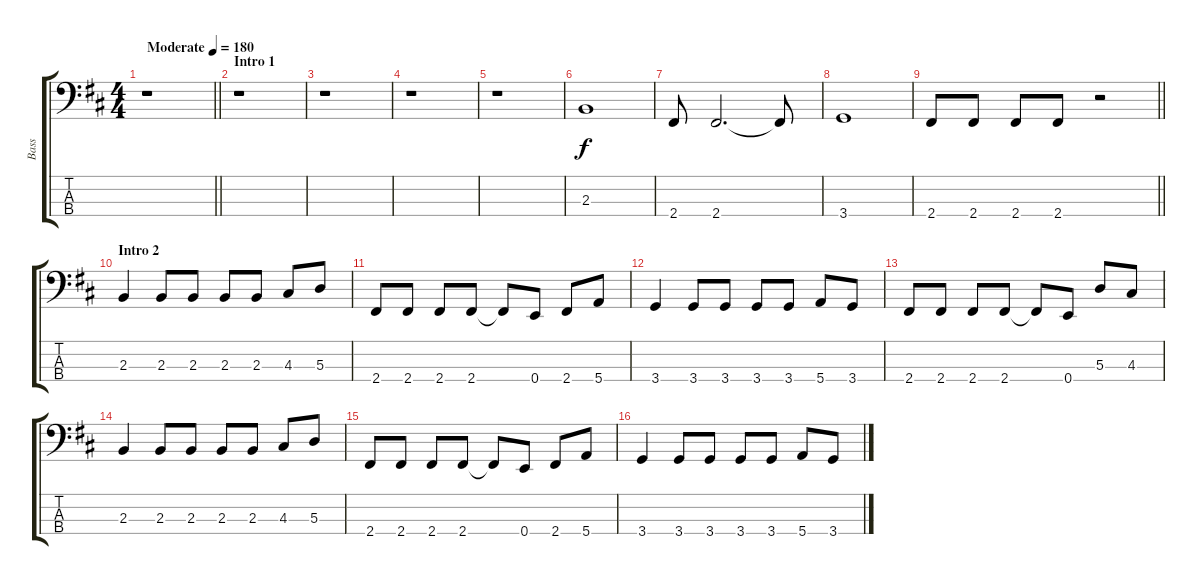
\track ("Bass" "Bass") {instrument electricbasspick}
\staff {score tabs}
\tuning (G2 D2 A1 E1) {hide}
\ts (4 4)
\tempo (180 "Moderate")
\clef f4
\barLineRight lightlight
\ks d
r.1{dy f instrument electricbasspick} |
\section ("" "Intro 1")
r.1 |
r.1 |
r.1 |
r.1 |
2.3.1 |
2.4.8 2.4.2{d} 2.4{t}.8 |
3.4.1 |
\barLineRight lightlight
2.4.8 2.4.8 2.4.8 2.4.8 r.2 |
\section ("" "Intro 2")
2.3.4 2.3.8 2.3.8 2.3.8 2.3.8 4.3.8 5.3.8 |
2.4.8 2.4.8 2.4.8 2.4.8 2.4{t}.8 0.4.8 2.4.8 5.4.8 |
3.4.4 3.4.8 3.4.8 3.4.8 3.4.8 5.4.8 3.4.8 |
2.4.8 2.4.8 2.4.8 2.4.8 2.4{t}.8 0.4.8 5.3.8 4.3.8 |
2.3.4 2.3.8 2.3.8 2.3.8 2.3.8 4.3.8 5.3.8 |
2.4.8 2.4.8 2.4.8 2.4.8 2.4{t}.8 0.4.8 2.4.8 5.4.8 |
3.4.4 3.4.8 3.4.8 3.4.8 3.4.8 5.4.8 3.4.8
